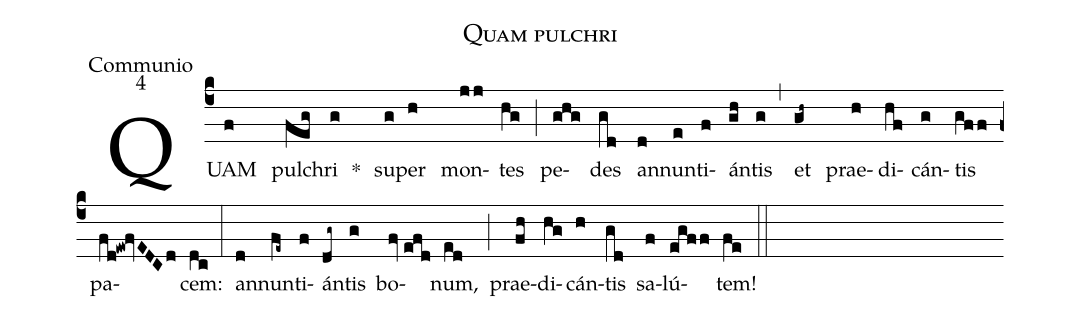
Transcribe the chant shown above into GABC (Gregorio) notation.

name:Quam pulchri;
office-part:Communio;
mode:4;
%%
(c4) QUAM(f) pul(feg)chri(g) *() su(g)per(h) mon(jj)tes(hg) (;) pe(ghg)des(gd) an(d)nun(e)ti(f)án(gh)tis(g) (,) et(gh~) prae(h)di(hf)cán(g)tis(gff) pa(fd!ew!fvEDCd)cem:(dc) (:) an(d)nun(fe~)ti(f)án(dg~)tis(g) bo(fv//efd)num,(ed) (;) prae(fh)di(hg)cán(h)tis(gd) sa(f)lú(egff)tem!(fe) (::)
